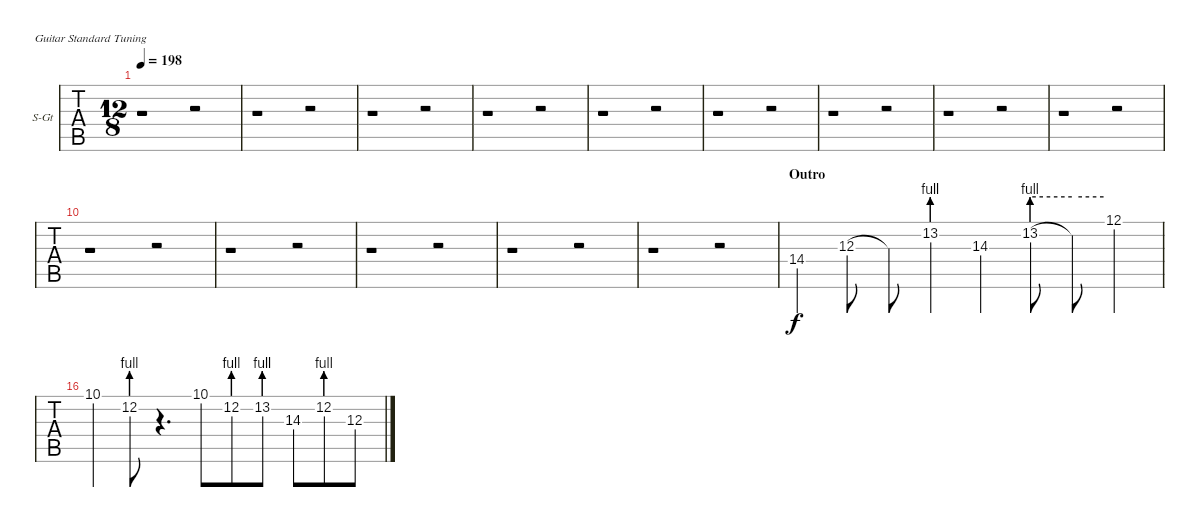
\bracketExtendMode nobrackets
\firstSystemTrackNameOrientation horizontal
\otherSystemsTrackNameOrientation horizontal
\defaultBarNumberDisplay FirstOfSystem
\track ("12-string" "S-Gt") {instrument acousticguitarsteel}
\staff {tabs}
\tuning (E4 B3 G3 D3 A2 E2)
\ts (12 8)
\tempo 198
\clef g2
\ks c
r.1{dy f} r.2 |
r.1 r.2 |
r.1 r.2 |
r.1 r.2 |
r.1 r.2 |
r.1 r.2 |
r.1 r.2 |
r.1 r.2 |
r.1 r.2 |
r.1 r.2 |
r.1 r.2 |
r.1 r.2 |
r.1 r.2 |
r.1 r.2 |
\section ("" "Outro")
14.4.4 12.3.8 12.3{t}.8 13.2{be (prebend 0 4 60 4)}.4 14.3.4 13.2{be (prebend 0 4 60 4)}.8 13.2{be (hold 0 4 60 4) t}.8 12.1.4 |
10.1.4 12.2{be (prebend 0 4 60 4)}.8 r.4{d} 10.1.8 12.2{be (prebend 0 4 60 4)}.8 13.2{be (prebend 0 4 60 4)}.8 14.3.8 12.2{be (prebend 0 4 60 4)}.8 12.3.8
